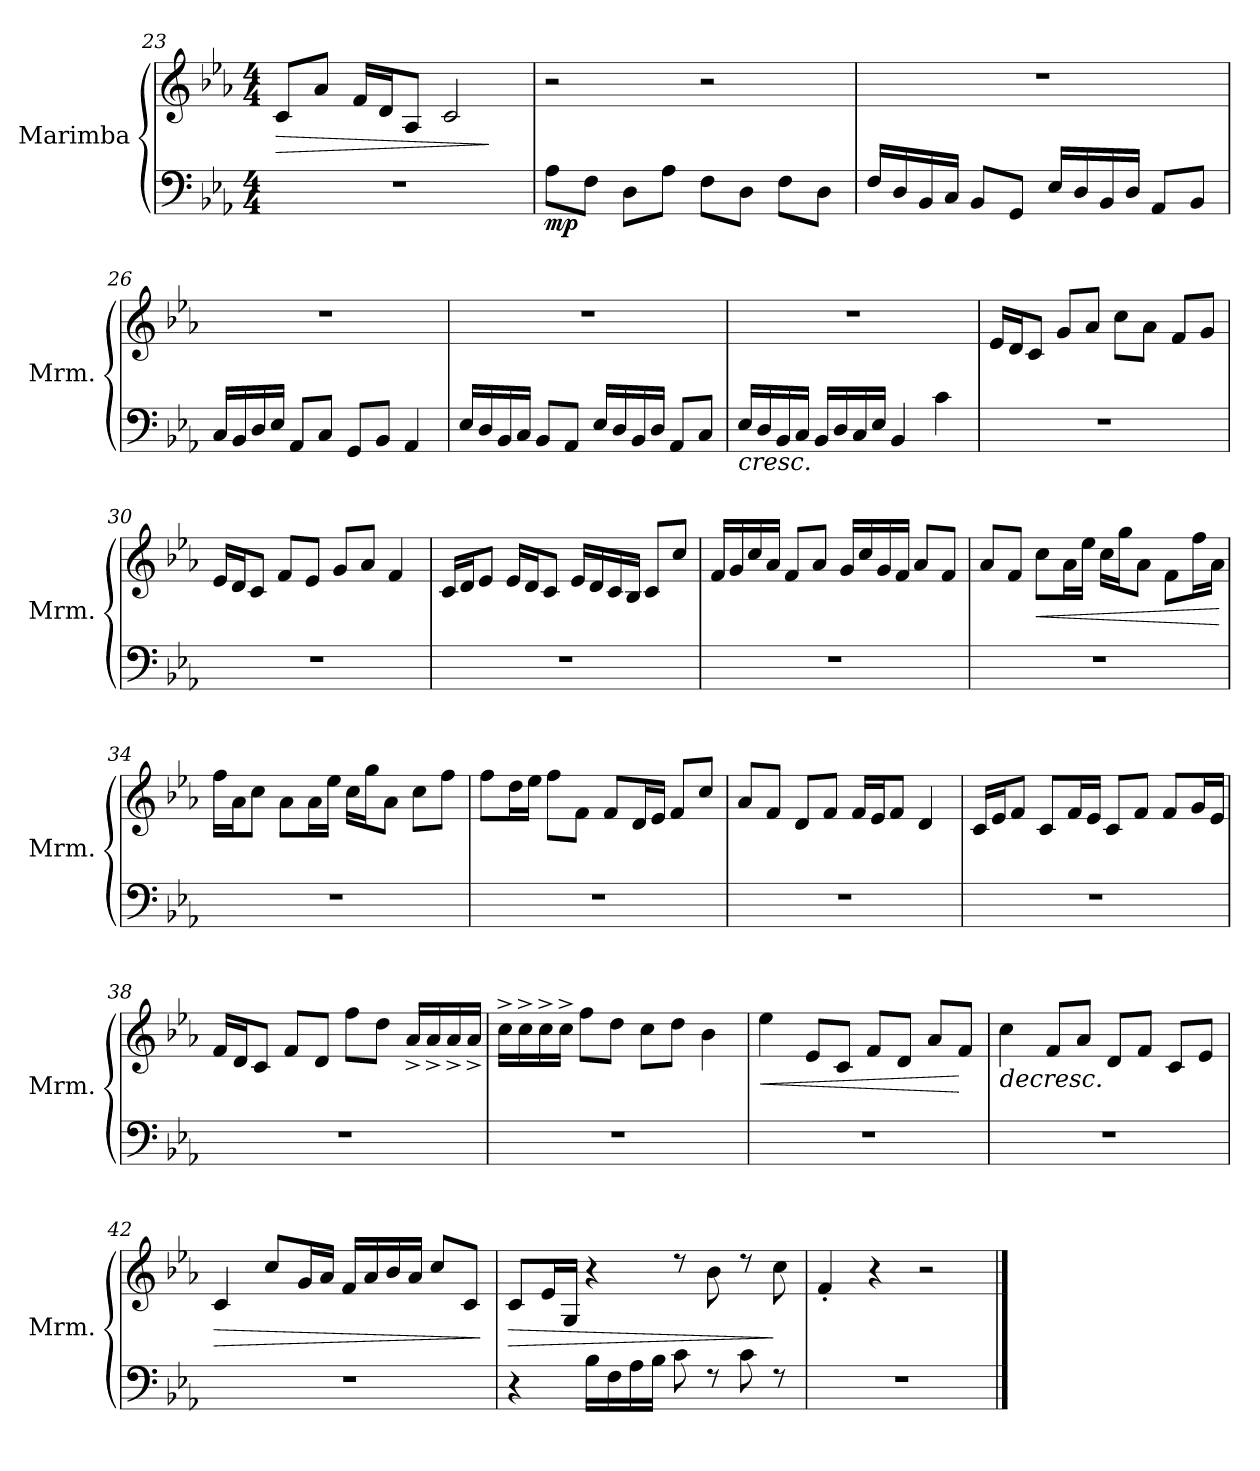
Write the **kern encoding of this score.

**kern	**kern	**dynam
*part1	*part1	*part1
*staff2	*staff1	*staff1/2
*I"Marimba	*	*
*I'Mrm.	*	*
!!LO:LB:g=z
*clefF4	*clefG2	*
*k[b-e-a-]	*k[b-e-a-]	*
*M4/4	*M4/4	*
=23	=23	=23
!	!	!LO:HP:b
1r	8c/L	>
.	8a-/J	.
.	16f/LL	.
.	16d/J	.
.	8A-/J	.
.	2c/	.
.	.	]
=24	=24	=24
!	!	!LO:DY:b=2
8A-\L	2r	mp
8F\J	.	.
8D\L	.	.
8A-\J	.	.
8F\L	2r	.
8D\J	.	.
8F\L	.	.
8D\J	.	.
=25	=25	=25
16F/LL	1r	.
16D/	.	.
16BB-/	.	.
16C/JJ	.	.
8BB-/L	.	.
8GG/J	.	.
16E-/LL	.	.
16D/	.	.
16BB-/	.	.
16D/JJ	.	.
8AA-/L	.	.
8BB-/J	.	.
!!LO:LB:g=z
=26	=26	=26
16C/LL	1r	.
16BB-/	.	.
16D/	.	.
16E-/JJ	.	.
8AA-/L	.	.
8C/J	.	.
8GG/L	.	.
8BB-/J	.	.
4AA-/	.	.
=27	=27	=27
16E-/LL	1r	.
16D/	.	.
16BB-/	.	.
16C/JJ	.	.
8BB-/L	.	.
8AA-/J	.	.
16E-/LL	.	.
16D/	.	.
16BB-/	.	.
16D/JJ	.	.
8AA-/L	.	.
8C/J	.	.
=28	=28	=28
!	!	!LO:HP:b=2
16E-/LL	1r	<
16D/	.	.
16BB-/	.	.
16C/JJ	.	.
16BB-/LL	.	.
16D/	.	.
16C/	.	.
16E-/JJ	.	.
4BB-/	.	.
4c\	.	.
!!LO:PB:g=z
=29	=29	=29
1r	16e-/LL	.
.	16d/J	.
.	8c/J	.
.	8g/L	.
.	8a-/J	.
.	8cc\L	.
.	8a-\J	.
.	8f/L	.
.	8g/J	.
=30	=30	=30
1r	16e-/LL	.
.	16d/J	.
.	8c/J	.
.	8f/L	.
.	8e-/J	.
.	8g/L	.
.	8a-/J	.
.	4f/	.
=31	=31	=31
1r	16c/LL	.
.	16d/J	.
.	8e-/J	.
.	16e-/LL	.
.	16d/J	.
.	8c/J	.
.	16e-/LL	.
.	16d/	.
.	16c/	.
.	16B-/JJ	.
.	8c/L	.
.	8cc/J	.
!!LO:LB:g=z
=32	=32	=32
1r	16f/LL	.
.	16g/	.
.	16cc/	.
.	16a-/JJ	.
.	8f/L	.
.	8a-/J	.
.	16g/LL	.
.	16cc/	.
.	16g/	.
.	16f/JJ	.
.	8a-/L	.
.	8f/J	.
=33	=33	=33
1r	8a-/L	.
.	8f/J	.
!	!	!LO:HP:b
.	8cc\L	<
.	16a-\L	.
.	16ee-\JJ	.
.	16cc\LL	.
.	16gg\J	.
.	8a-\J	.
.	8f\L	.
.	16ff\L	.
.	16a-\JJ	.
.	.	[
=34	=34	=34
!	!	!LO:DY:b
!	!	!LO:DY:n=1:b
1r	16ff\LL	other-dynamics mf
.	16a-\J	.
.	8cc\J	.
.	8a-\L	.
.	16a-\L	.
.	16ee-\JJ	.
.	16cc\LL	.
.	16gg\J	.
.	8a-\J	.
.	8cc\L	.
.	8ff\J	.
!!LO:LB:g=z
=35	=35	=35
1r	8ff\L	.
.	16dd\L	.
.	16ee-\JJ	.
.	8ff\L	.
.	8f\J	.
.	8f/L	.
.	16d/L	.
.	16e-/JJ	.
.	8f/L	.
.	8cc/J	.
=36	=36	=36
1r	8a-/L	.
.	8f/J	.
.	8d/L	.
.	8f/J	.
.	16f/LL	.
.	16e-/J	.
.	8f/J	.
.	4d/	.
=37	=37	=37
1r	16c/LL	.
.	16e-/J	.
.	8f/J	.
.	8c/L	.
.	16f/L	.
.	16e-/JJ	.
.	8c/L	.
.	8f/J	.
.	8f/L	.
.	16g/L	.
.	16e-/JJ	.
!!LO:LB:g=z
=38	=38	=38
1r	16f/LL	.
.	16d/J	.
.	8c/J	.
.	8f/L	.
.	8d/J	.
.	8ff\L	.
.	8dd\J	.
.	16a-^/LL	.
.	16a-^/	.
.	16a-^/	.
.	16a-^/JJ	.
=39	=39	=39
1r	16cc^\LL	.
.	16cc^\	.
.	16cc^\	.
.	16cc^\JJ	.
.	8ff\L	.
.	8dd\J	.
.	8cc\L	.
.	8dd\J	.
.	4b-\	.
=40	=40	=40
!	!	!LO:HP:b
1r	4ee-\	<
.	8e-/L	.
.	8c/J	.
.	8f/L	.
.	8d/J	.
.	8a-/L	.
.	8f/J	[
!!LO:LB:g=z
=41	=41	=41
!	!	!LO:HP:b
1r	4cc\	>
.	8f/L	.
.	8a-/J	.
.	8d/L	.
.	8f/J	.
.	8c/L	.
.	8e-/J	[
=42	=42	=42
!	!	!LO:HP:b
1r	4c/	>
.	8cc/L	.
.	16g/L	.
.	16a-/JJ	.
.	16f/LL	.
.	16a-/	.
.	16b-/	.
.	16a-/JJ	.
.	8cc/L	.
.	8c/J	.
.	.	]
=43	=43	=43
!	!	!LO:HP:b
4r	8c/L	>
.	16e-/L	.
.	16G/JJ	.
16B-\LL	4r	.
16F\	.	.
16A-\	.	.
16B-\JJ	.	.
8c\	8rdd	.
8rF	8b-\	.
8c\	8rdd	.
8rF	8cc\	]
.	.	]
=44	=44	=44
1r	4f'/	.
.	4r	.
.	2r	.
==	==	==
*-	*-	*-
